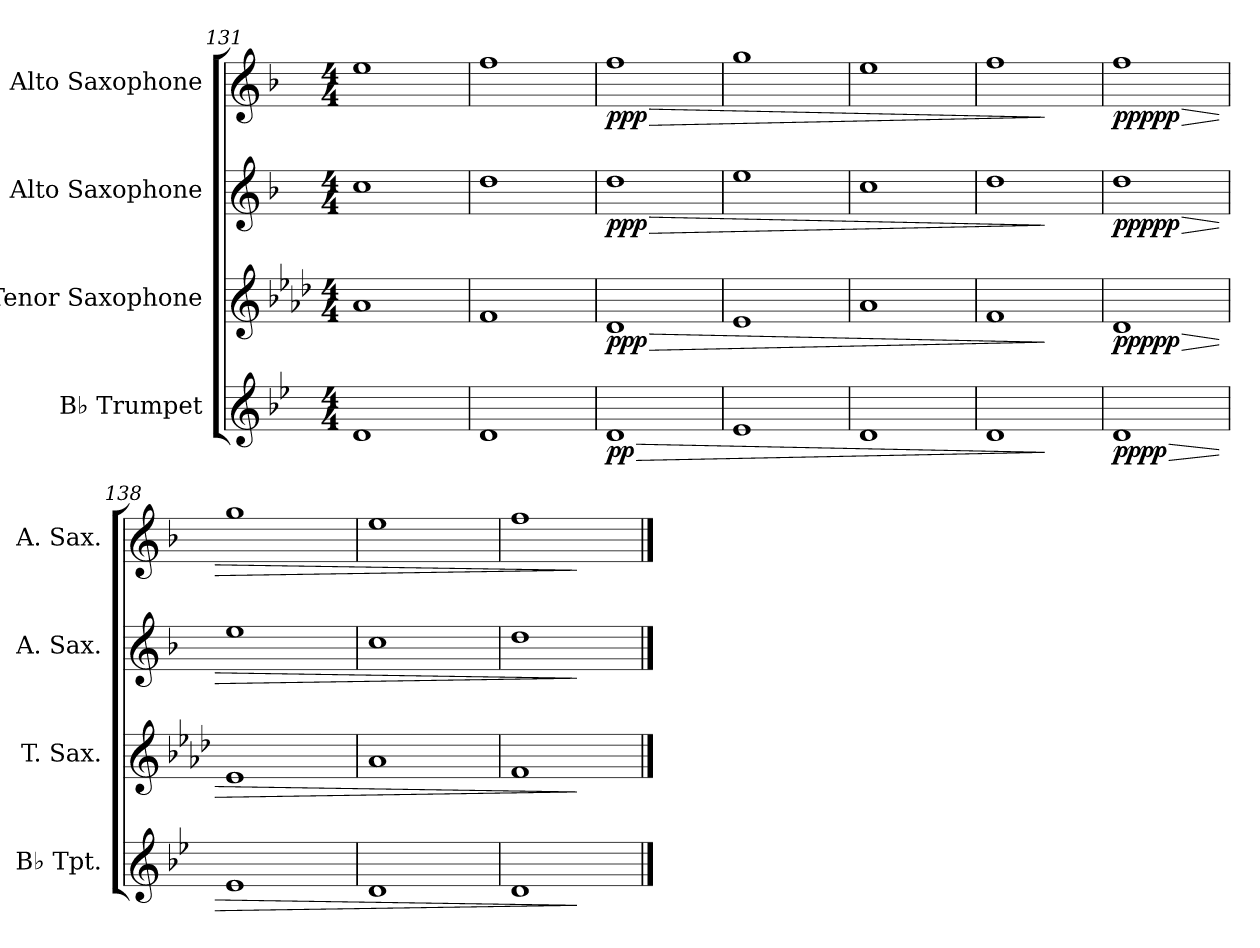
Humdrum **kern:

**kern	**dynam	**kern	**dynam	**kern	**dynam	**kern	**dynam
*part4	*part4	*part3	*part3	*part2	*part2	*part1	*part1
*staff4	*staff4	*staff3	*staff3	*staff2	*staff2	*staff1	*staff1
*I"B♭ Trumpet	*	*I"Tenor Saxophone	*	*I"Alto Saxophone	*	*I"Alto Saxophone	*
*I'B♭ Tpt.	*	*I'T. Sax.	*	*I'A. Sax.	*	*I'A. Sax.	*
*clefG2	*	*clefG2	*	*clefG2	*	*clefG2	*
*ITrd1c2	*	*ITrd8c14	*	*ITrd5c9	*	*ITrd5c9	*
*k[b-e-a-d-]	*	*k[b-e-a-d-]	*	*k[b-e-a-d-]	*	*k[b-e-a-d-]	*
*M4/4	*	*M4/4	*	*M4/4	*	*M4/4	*
=131	=131	=131	=131	=131	=131	=131	=131
1c	.	1A-	.	1e-	.	1g	.
=132	=132	=132	=132	=132	=132	=132	=132
1c	.	1F	.	1f	.	1a-	.
=133	=133	=133	=133	=133	=133	=133	=133
!	!LO:HP:b	!	!LO:HP:b	!	!LO:HP:b	!	!LO:HP:b
!	!LO:DY:n=1:b	!	!LO:DY:n=1:b	!	!LO:DY:n=1:b	!	!LO:DY:n=1:b
1c	> pp	1D-	> ppp	1f	> ppp	1a-	> ppp
!!LO:LB:g=z
=134	=134	=134	=134	=134	=134	=134	=134
1d-	.	1E-	.	1g	.	1b-	.
=135	=135	=135	=135	=135	=135	=135	=135
1c	.	1A-	.	1e-	.	1g	.
=136	=136	=136	=136	=136	=136	=136	=136
1c	.	1F	.	1f	.	1a-	.
.	]	.	]	.	]	.	]
=137	=137	=137	=137	=137	=137	=137	=137
!	!LO:HP:b	!	!LO:HP:b	!	!LO:HP:b	!	!LO:HP:b
!	!LO:DY:n=1:b	!	!LO:DY:n=1:b	!	!LO:DY:n=1:b	!	!LO:DY:n=1:b
1c	> pppp	1D-	> ppppp	1f	> ppppp	1a-	> ppppp
=138	=138	=138	=138	=138	=138	=138	=138
1d-	.	1E-	.	1g	.	1b-	.
=139	=139	=139	=139	=139	=139	=139	=139
1c	.	1A-	.	1e-	.	1g	.
=140	=140	=140	=140	=140	=140	=140	=140
1c	.	1F	.	1f	.	1a-	.
.	]	.	]	.	]	.	]
==	==	==	==	==	==	==	==
*-	*-	*-	*-	*-	*-	*-	*-
